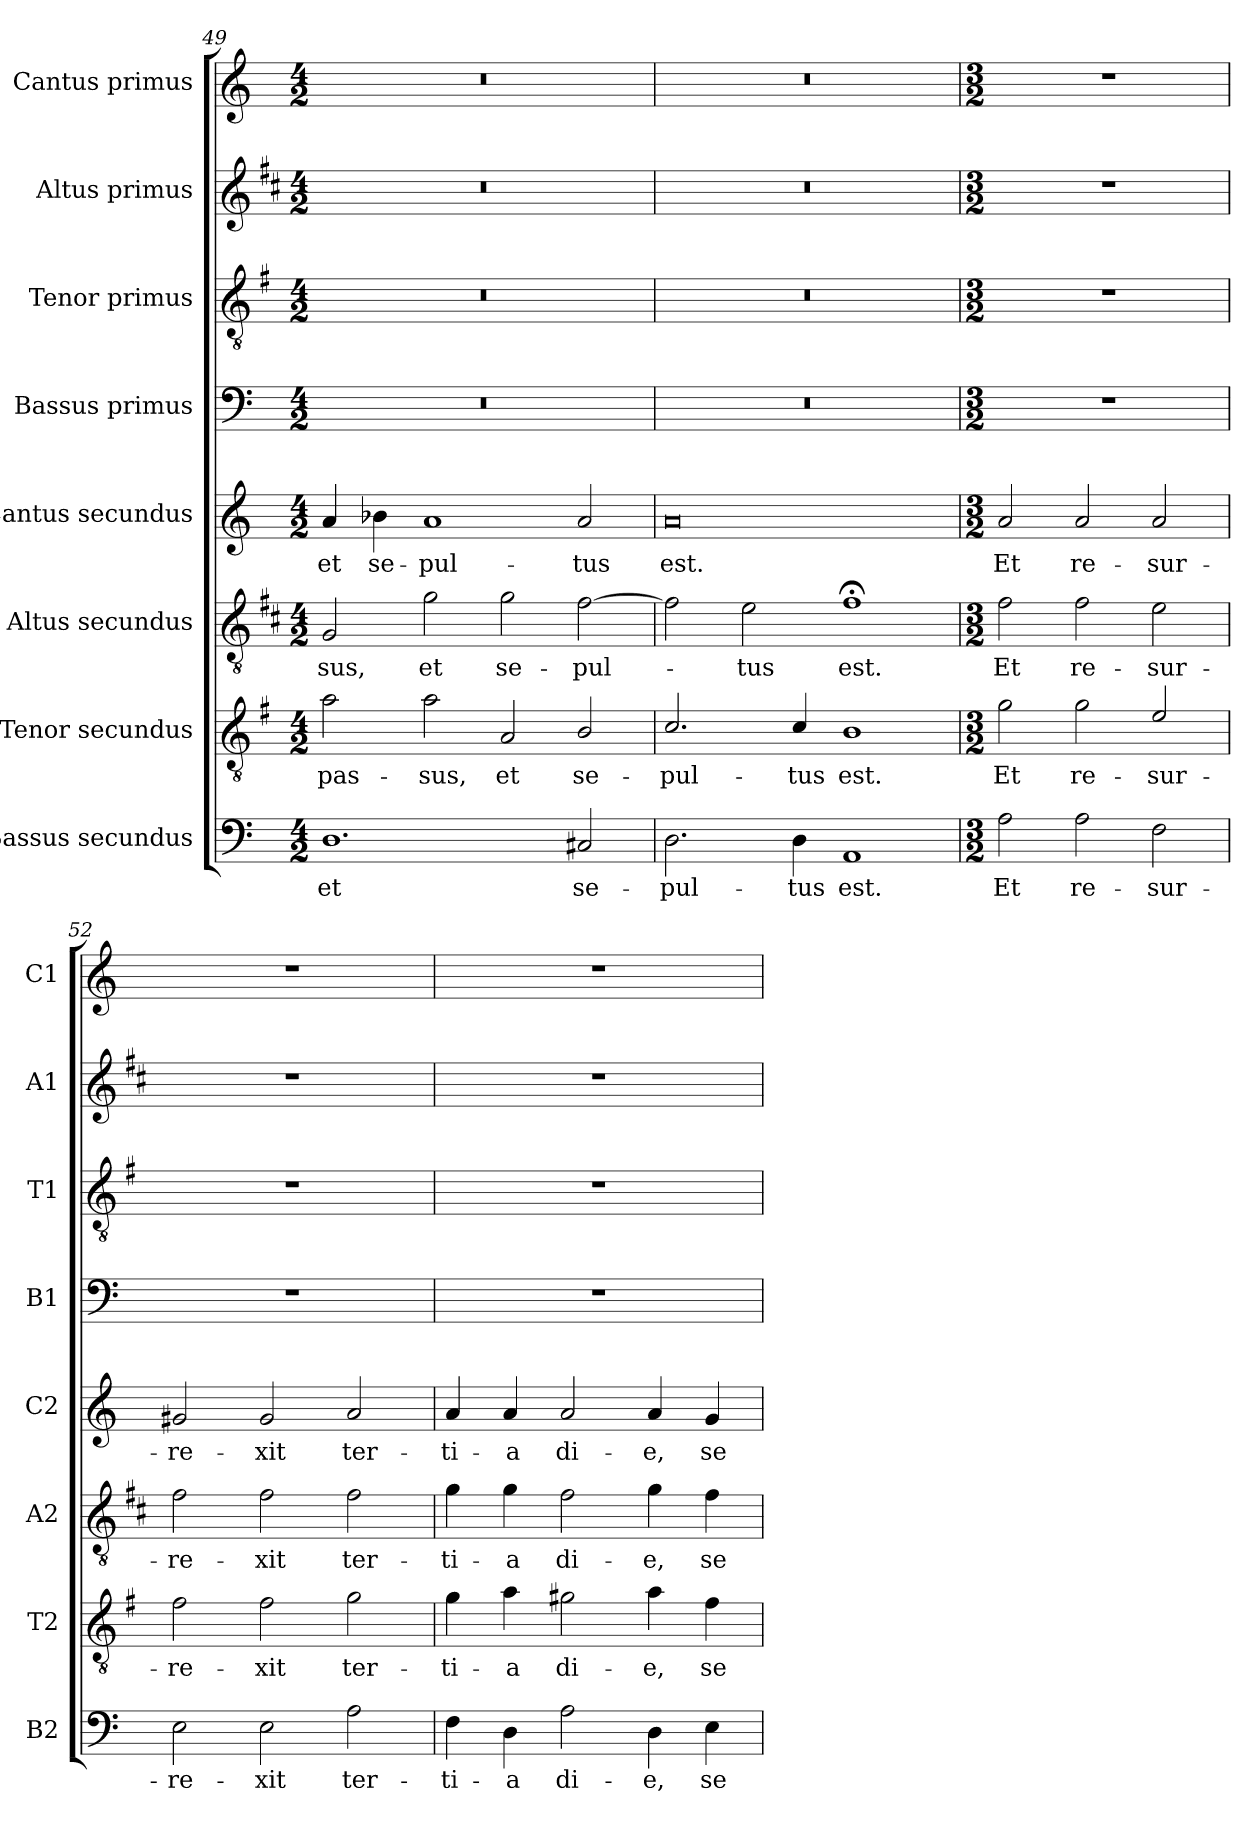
**kern	**text	**kern	**text	**kern	**text	**kern	**text	**kern	**kern	**kern	**kern
*part8	*part8	*part7	*part7	*part6	*part6	*part5	*part5	*part4	*part3	*part2	*part1
*staff8	*staff8	*staff7	*staff7	*staff6	*staff6	*staff5	*staff5	*staff4	*staff3	*staff2	*staff1
*I"Bassus secundus	*	*I"Tenor secundus	*	*I"Altus secundus	*	*I"Cantus secundus	*	*I"Bassus primus	*I"Tenor primus	*I"Altus primus	*I"Cantus primus
*I'B2	*	*I'T2	*	*I'A2	*	*I'C2	*	*I'B1	*I'T1	*I'A1	*I'C1
*clefF4	*	*clefGv2	*	*clefGv2	*	*clefG2	*	*clefF4	*clefGv2	*clefG2	*clefG2
*	*	*ITrd4c7	*	*ITrd1c2	*	*	*	*	*ITrd4c7	*ITrd1c2	*
*k[]	*	*k[]	*	*k[]	*	*k[]	*	*k[]	*k[]	*k[]	*k[]
*C:	*	*C:	*	*C:	*	*C:	*	*C:	*C:	*C:	*C:
*M4/2	*	*M4/2	*	*M4/2	*	*M4/2	*	*M4/2	*M4/2	*M4/2	*M4/2
=49	=49	=49	=49	=49	=49	=49	=49	=49	=49	=49	=49
!	!LO:LY:b	!	!LO:LY:b	!	!LO:LY:b	!	!LO:LY:b	!	!	!	!
1.D	et	2d\	pas-	2F/	-sus,	4a/	et	0r	0r	0r	0r
!	!	!	!	!	!	!	!LO:LY:b	!	!	!	!
.	.	.	.	.	.	4b-X\	se-	.	.	.	.
!	!	!	!LO:LY:b	!	!LO:LY:b	!	!LO:LY:b	!	!	!	!
.	.	2d\	-sus,	2f\	et	1a	-pul-	.	.	.	.
!	!	!	!LO:LY:b	!	!LO:LY:b	!	!	!	!	!	!
.	.	2D/	et	2f\	se-	.	.	.	.	.	.
!	!LO:LY:b	!	!LO:LY:b	!	!LO:LY:b	!	!LO:LY:b	!	!	!	!
2C#X/	se-	2E/	se-	[2e\	-pul-	2a/	-tus	.	.	.	.
=50	=50	=50	=50	=50	=50	=50	=50	=50	=50	=50	=50
!	!LO:LY:b	!	!LO:LY:b	!	!	!	!LO:LY:b	!	!	!	!
2.D\	-pul-	2.F/	-pul-	2e\]	.	0a	est.	0r	0r	0r	0r
!	!	!	!	!	!LO:LY:b	!	!	!	!	!	!
.	.	.	.	2d\	-tus	.	.	.	.	.	.
!	!LO:LY:b	!	!LO:LY:b	!	!	!	!	!	!	!	!
4D\	-tus	4F/	-tus	.	.	.	.	.	.	.	.
!	!LO:LY:b	!	!LO:LY:b	!	!LO:LY:b	!	!	!	!	!	!
1AA	est.	1E	est.	1e;<	est.	.	.	.	.	.	.
!!LO:LB:g=z
=51	=51	=51	=51	=51	=51	=51	=51	=51	=51	=51	=51
*M3/2	*	*M3/2	*	*M3/2	*	*M3/2	*	*M3/2	*M3/2	*M3/2	*M3/2
!	!LO:LY:b	!	!LO:LY:b	!	!LO:LY:b	!	!LO:LY:b	!	!	!	!
2A\	Et	2c\	Et	2e\	Et	2a/	Et	1.r	1.r	1.r	1.r
!	!LO:LY:b	!	!LO:LY:b	!	!LO:LY:b	!	!LO:LY:b	!	!	!	!
2A\	re-	2c\	re-	2e\	re-	2a/	re-	.	.	.	.
!	!LO:LY:b	!	!LO:LY:b	!	!LO:LY:b	!	!LO:LY:b	!	!	!	!
2F\	-sur-	2A/	-sur-	2d\	-sur-	2a/	-sur-	.	.	.	.
=52	=52	=52	=52	=52	=52	=52	=52	=52	=52	=52	=52
!	!LO:LY:b	!	!LO:LY:b	!	!LO:LY:b	!	!LO:LY:b	!	!	!	!
2E\	-re-	2B\	-re-	2e\	-re-	2g#X/	-re-	1.r	1.r	1.r	1.r
!	!LO:LY:b	!	!LO:LY:b	!	!LO:LY:b	!	!LO:LY:b	!	!	!	!
2E\	-xit	2B\	-xit	2e\	-xit	2g#/	-xit	.	.	.	.
!	!LO:LY:b	!	!LO:LY:b	!	!LO:LY:b	!	!LO:LY:b	!	!	!	!
2A\	ter-	2c\	ter-	2e\	ter-	2a/	ter-	.	.	.	.
=53	=53	=53	=53	=53	=53	=53	=53	=53	=53	=53	=53
!	!LO:LY:b	!	!LO:LY:b	!	!LO:LY:b	!	!LO:LY:b	!	!	!	!
4F\	-ti-	4c\	-ti-	4f\	-ti-	4a/	-ti-	1.r	1.r	1.r	1.r
!	!LO:LY:b	!	!LO:LY:b	!	!LO:LY:b	!	!LO:LY:b	!	!	!	!
4D\	-a	4d\	-a	4f\	-a	4a/	-a	.	.	.	.
!	!LO:LY:b	!	!LO:LY:b	!	!LO:LY:b	!	!LO:LY:b	!	!	!	!
2A\	di-	2c#X\	di-	2e\	di-	2a/	di-	.	.	.	.
!	!LO:LY:b	!	!LO:LY:b	!	!LO:LY:b	!	!LO:LY:b	!	!	!	!
4D\	-e,	4d\	-e,	4f\	-e,	4a/	-e,	.	.	.	.
!	!LO:LY:b	!	!LO:LY:b	!	!LO:LY:b	!	!LO:LY:b	!	!	!	!
4E\	se-	4B\	se-	4e\	se-	4g/	se-	.	.	.	.
=	=	=	=	=	=	=	=	=	=	=	=
*-	*-	*-	*-	*-	*-	*-	*-	*-	*-	*-	*-
